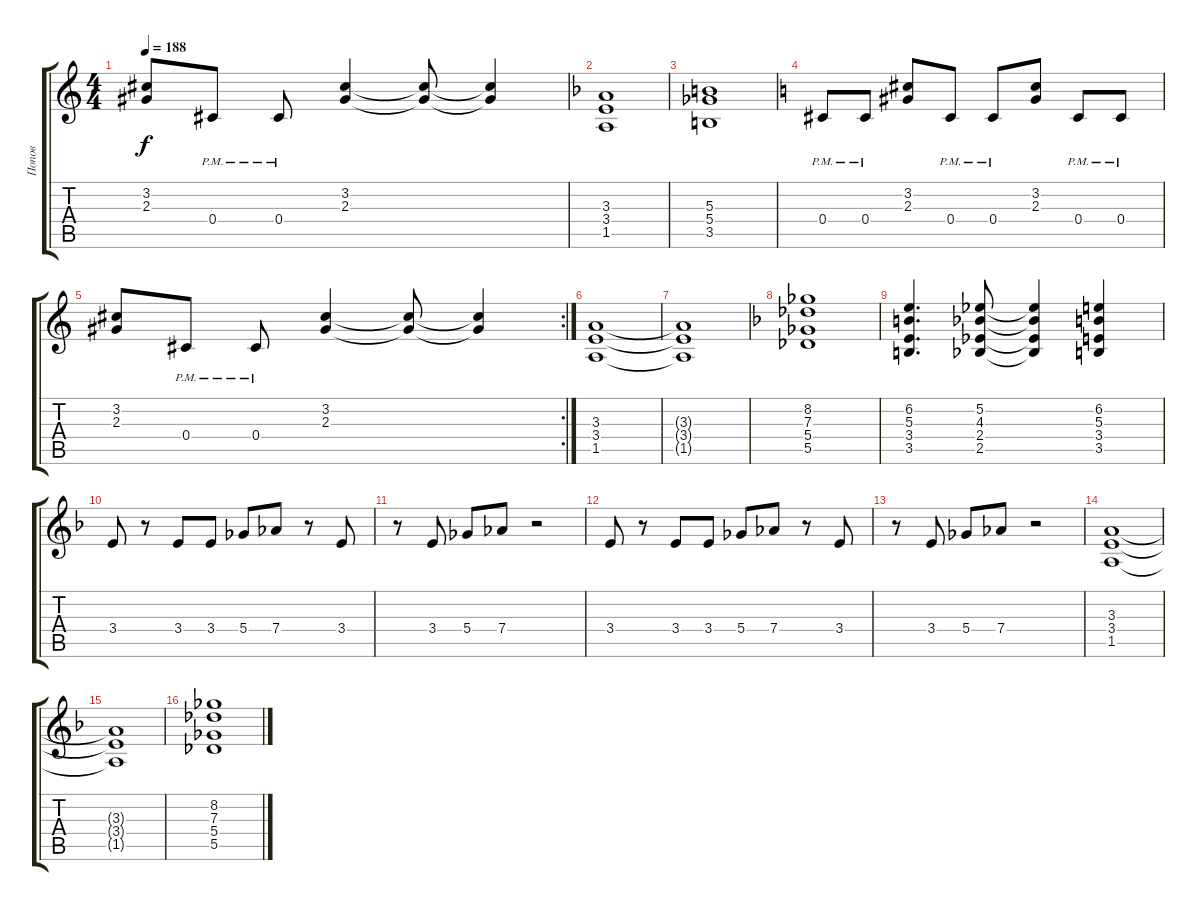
\track ("Попов" "Попов") {instrument distortionguitar}
\staff {score tabs}
\tuning (Eb4 Bb3 Gb3 Db3 Ab2 Eb2) {hide}
\ts (4 4)
\tempo 188
\clef g2
\ks c
(3.2 2.3).8{dy f} 0.4{pm}.8 0.4{pm}.8 (3.2 2.3).4 (3.2{t} 2.3{t}).8 (3.2{t} 2.3{t}).4 |
\ks f
(3.3 3.4 1.5).1 |
(5.3 5.4 3.5).1 |
\ks c
0.4{pm}.8 0.4{pm}.8 (3.2 2.3).8 0.4{pm}.8 0.4{pm}.8 (3.2 2.3).8 0.4{pm}.8 0.4{pm}.8 |
\rc 2
(3.2 2.3).8 0.4{pm}.8 0.4{pm}.8 (3.2 2.3).4 (3.2{t} 2.3{t}).8 (3.2{t} 2.3{t}).4 |
(3.3 3.4 1.5).1 |
(3.3{t} 3.4{t} 1.5{t}).1 |
\ks f
(8.2 7.3 5.4 5.5).1 |
(6.2 5.3 3.4 3.5).4{d} (5.2 4.3 2.4 2.5).8 (5.2{t} 4.3{t} 2.4{t} 2.5{t}).4 (6.2 5.3 3.4 3.5).4 |
3.4.8 r.8 3.4.8 3.4.8 5.4.8 7.4.8 r.8 3.4.8 |
r.8 3.4.8 5.4.8 7.4.8 r.2 |
3.4.8 r.8 3.4.8 3.4.8 5.4.8 7.4.8 r.8 3.4.8 |
r.8 3.4.8 5.4.8 7.4.8 r.2 |
(3.3 3.4 1.5).1 |
(3.3{t} 3.4{t} 1.5{t}).1 |
(8.2 7.3 5.4 5.5).1
